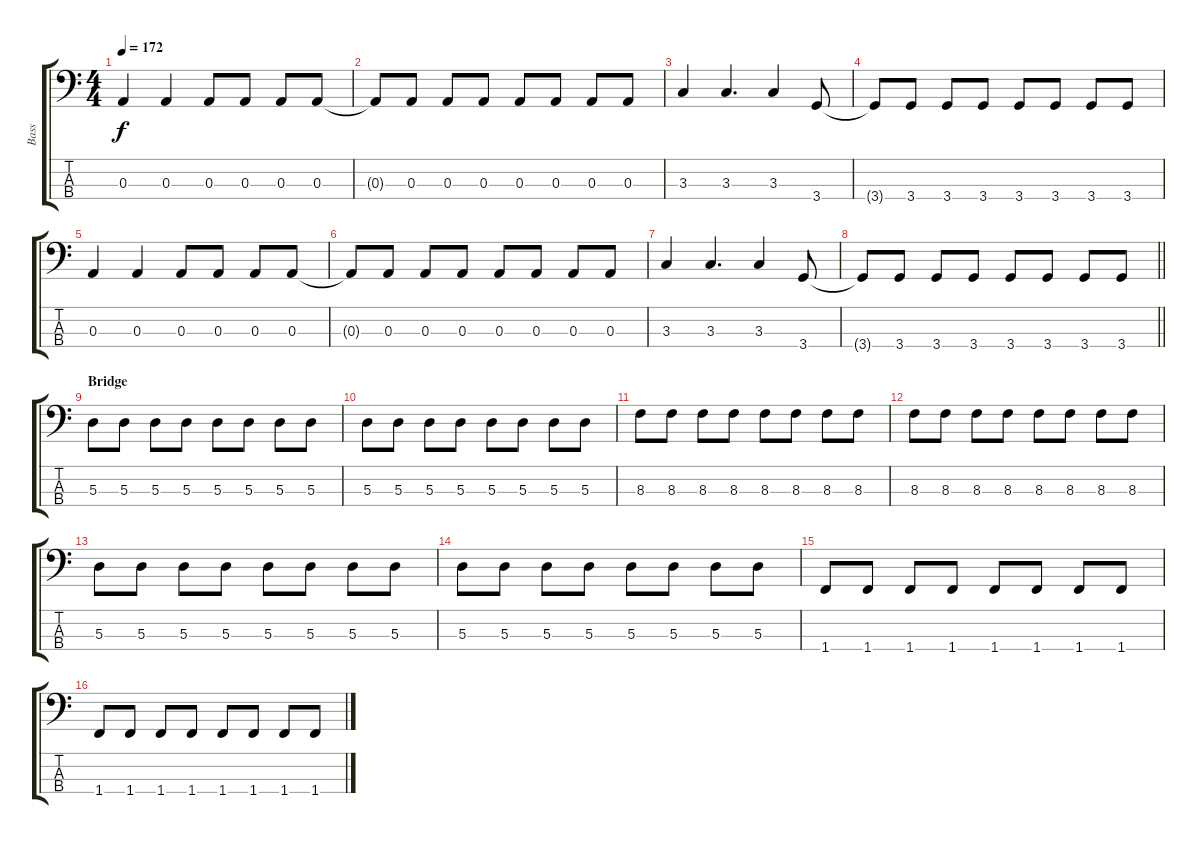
\track ("Bass" "Bass") {instrument electricbassfinger}
\staff {score tabs}
\tuning (G2 D2 A1 E1) {hide}
\ts (4 4)
\tempo 172
\clef f4
\ks c
0.3.4{dy f} 0.3.4 0.3.8 0.3.8 0.3.8 0.3.8 |
0.3{t}.8 0.3.8 0.3.8 0.3.8 0.3.8 0.3.8 0.3.8 0.3.8 |
3.3.4 3.3.4{d} 3.3.4 3.4.8 |
3.4{t}.8 3.4.8 3.4.8 3.4.8 3.4.8 3.4.8 3.4.8 3.4.8 |
0.3.4 0.3.4 0.3.8 0.3.8 0.3.8 0.3.8 |
0.3{t}.8 0.3.8 0.3.8 0.3.8 0.3.8 0.3.8 0.3.8 0.3.8 |
3.3.4 3.3.4{d} 3.3.4 3.4.8 |
\barLineRight lightlight
3.4{t}.8 3.4.8 3.4.8 3.4.8 3.4.8 3.4.8 3.4.8 3.4.8 |
\section ("" "Bridge")
5.3.8 5.3.8 5.3.8 5.3.8 5.3.8 5.3.8 5.3.8 5.3.8 |
5.3.8 5.3.8 5.3.8 5.3.8 5.3.8 5.3.8 5.3.8 5.3.8 |
8.3.8 8.3.8 8.3.8 8.3.8 8.3.8 8.3.8 8.3.8 8.3.8 |
8.3.8 8.3.8 8.3.8 8.3.8 8.3.8 8.3.8 8.3.8 8.3.8 |
5.3.8 5.3.8 5.3.8 5.3.8 5.3.8 5.3.8 5.3.8 5.3.8 |
5.3.8 5.3.8 5.3.8 5.3.8 5.3.8 5.3.8 5.3.8 5.3.8 |
1.4.8 1.4.8 1.4.8 1.4.8 1.4.8 1.4.8 1.4.8 1.4.8 |
1.4.8 1.4.8 1.4.8 1.4.8 1.4.8 1.4.8 1.4.8 1.4.8
